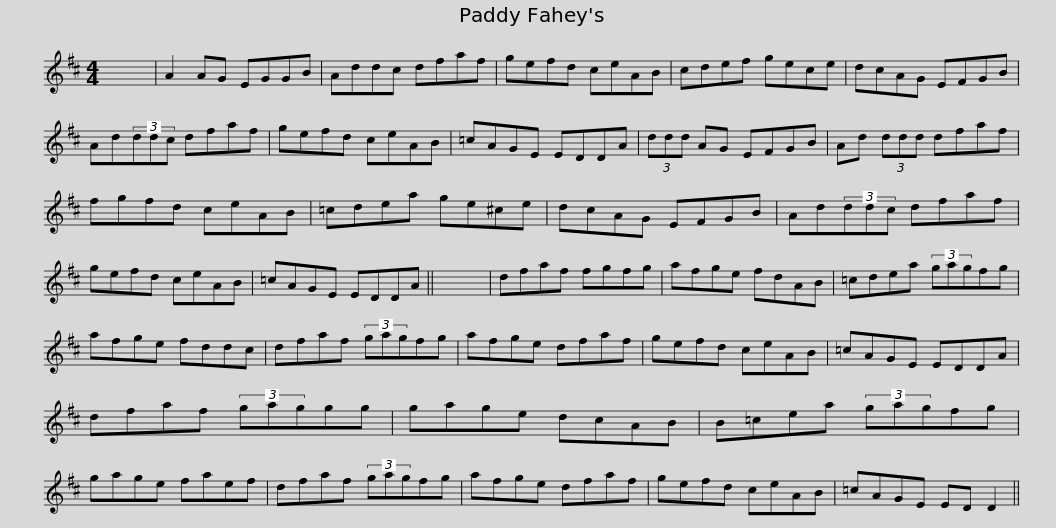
X:1
L:1/8
M:4/4
I:linebreak $
K:D
V:1 treble
V:1
 x8 | A2 AG EGGB | Addc dfaf | gefd ceAB | cdef gece | %5
 dcAG EFGB |$ Ad(3ddc dfaf | gefd ceAB | =cAGE EDDA | (3ddd AG EFGB | %10
 Ad (3ddd dfaf |$ fgfd ceAB | =cdea ge^ce | dcAG EFGB | Ad(3ddc dfaf | %15
 gefd ceAB |$ =cAGE EDDA || x8 | dfaf fgfg | afge fdAB | %20
 =cdea (3gagfg | afge fddc |$ dfaf (3gagfg | afge dfaf | gefd ceAB | %25
 =cAGE EDDA | dfaf (3gaggg |$ gage dcAB | B=cea (3gagfg | gage faef | %30
 dfaf (3gagfg | afge dfaf |$ gefd ceAB | =cAGE ED D2 || %34
